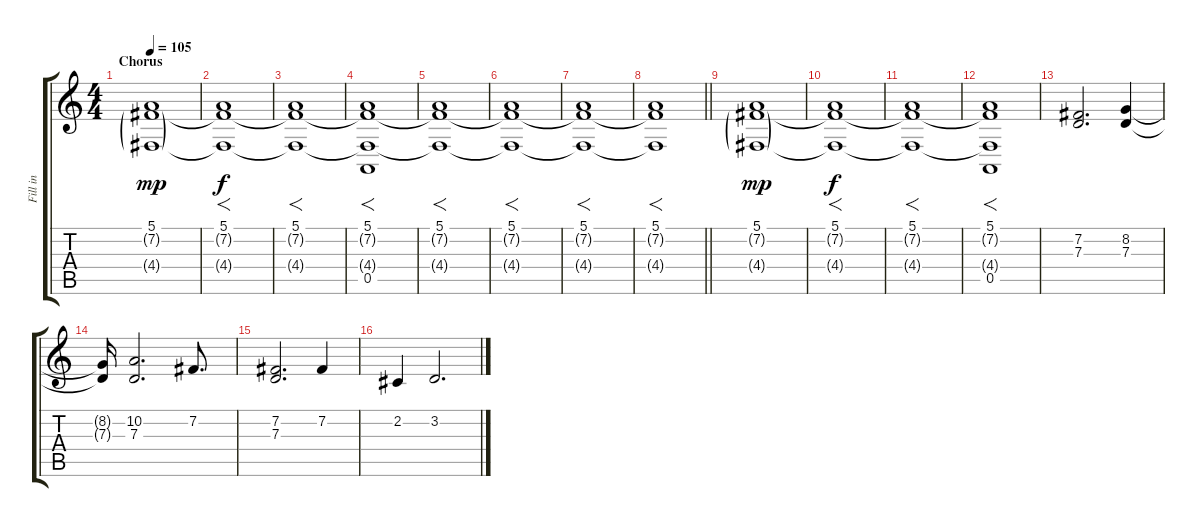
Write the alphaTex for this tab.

\track ("Fill in" "Fill in") {instrument stringensemble2}
\staff {score tabs}
\tuning (E4 B3 G3 D3 A2 E2) {hide}
\ts (4 4)
\section ("" "Chorus")
\tempo 105
\clef g2
\ks c
(5.1 7.2{g} 4.4{g}).1{dy mp volume 10} |
(5.1 7.2{t} 4.4{t}).1{f dy f volume 12} |
(5.1 7.2{t} 4.4{t}).1{f} |
(5.1 7.2{t} 4.4{t} 0.5).1{f} |
(5.1 7.2{t} 4.4{t}).1{f} |
(5.1 7.2{t} 4.4{t}).1{f} |
(5.1 7.2{t} 4.4{t}).1{f} |
\barLineRight lightlight
(5.1 7.2{t} 4.4{t}).1{f} |
(5.1 7.2{g} 4.4{g}).1{dy mp volume 10} |
(5.1 7.2{t} 4.4{t}).1{f dy f volume 12} |
(5.1 7.2{t} 4.4{t}).1{f} |
(5.1 7.2{t} 4.4{t} 0.5).1{f} |
(7.2 7.3).2{d volume 12} (8.2 7.3).4 |
(8.2{t} 7.3{t}).16 (10.2 7.3).2{d} 7.2.8{d} |
(7.2 7.3).2{d volume 12} 7.2.4 |
2.2.4 3.2.2{d}
